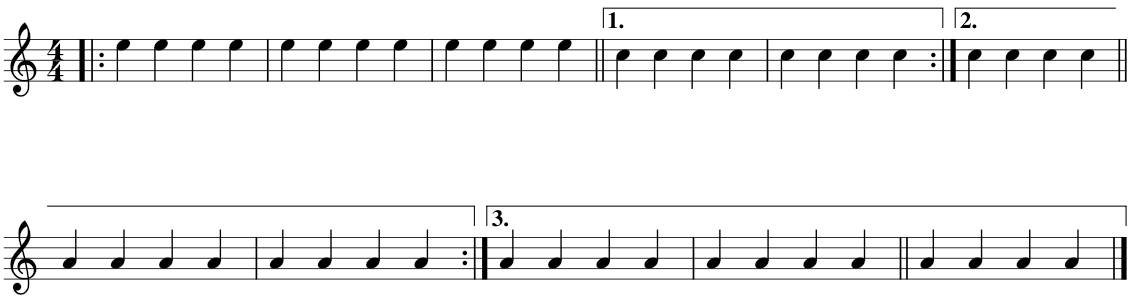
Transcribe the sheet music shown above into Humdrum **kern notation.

**kern
*part1
*staff1
*I"Piano
*I'Pno.
*clefG2
*k[]
*M4/4
=1!|:
4ee\
4ee\
4ee\
4ee\
=2
4ee\
4ee\
4ee\
4ee\
=3
4ee\
4ee\
4ee\
4ee\
=4||
4cc\
4cc\
4cc\
4cc\
=5
4cc\
4cc\
4cc\
4cc\
=6:|!
4cc\
4cc\
4cc\
4cc\
!!LO:LB:g=z
=7||
4a/
4a/
4a/
4a/
=8
4a/
4a/
4a/
4a/
=9:|!
4a/
4a/
4a/
4a/
=10
4a/
4a/
4a/
4a/
=11||
4a/
4a/
4a/
4a/
==
*-
